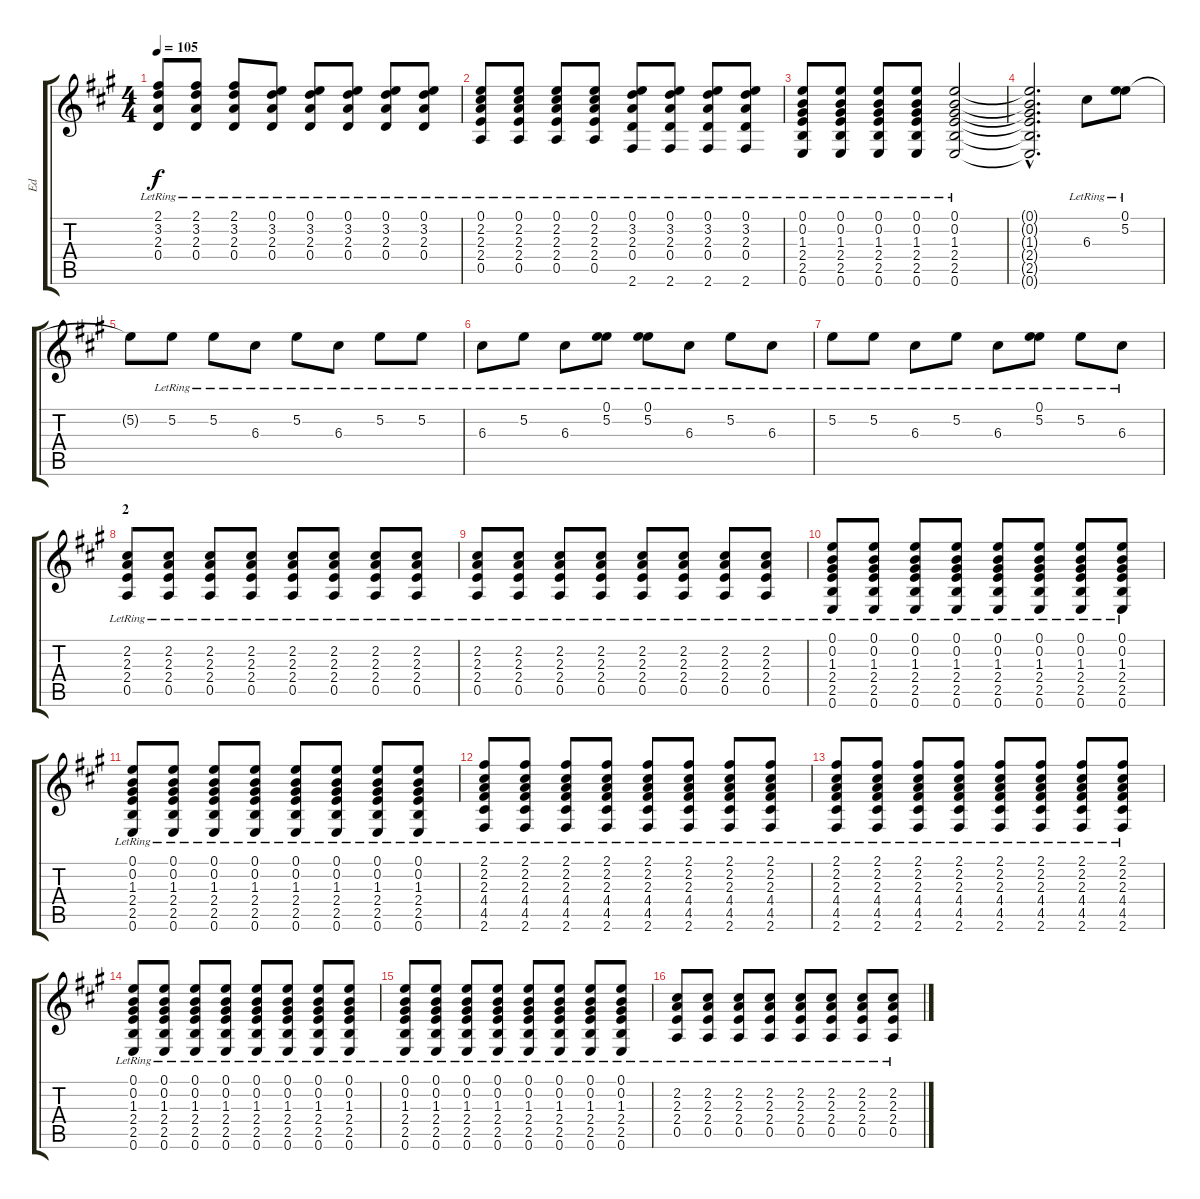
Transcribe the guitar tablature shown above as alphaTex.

\track ("Ed" "Ed") {instrument electricguitarjazz}
\staff {score tabs}
\tuning (E4 B3 G3 D3 A2 E2) {hide}
\ts (4 4)
\tempo 105
\clef g2
\ks a
(2.1{lr} 3.2{lr} 2.3{lr} 0.4{lr}).8{dy f} (2.1{lr} 3.2{lr} 2.3{lr} 0.4{lr}).8 (2.1{lr} 3.2{lr} 2.3{lr} 0.4{lr}).8 (0.1{lr} 3.2{lr} 2.3{lr} 0.4{lr}).8 (0.1{lr} 3.2{lr} 2.3{lr} 0.4{lr}).8 (0.1{lr} 3.2{lr} 2.3{lr} 0.4{lr}).8 (0.1{lr} 3.2{lr} 2.3{lr} 0.4{lr}).8 (0.1{lr} 3.2{lr} 2.3{lr} 0.4{lr}).8 |
(0.1{lr} 2.2{lr} 2.3{lr} 2.4{lr} 0.5{lr}).8 (0.1{lr} 2.2{lr} 2.3{lr} 2.4{lr} 0.5{lr}).8 (0.1{lr} 2.2{lr} 2.3{lr} 2.4{lr} 0.5{lr}).8 (0.1{lr} 2.2{lr} 2.3{lr} 2.4{lr} 0.5{lr}).8 (0.1{lr} 3.2{lr} 2.3{lr} 0.4{lr} 2.6{lr}).8 (0.1{lr} 3.2{lr} 2.3{lr} 0.4{lr} 2.6{lr}).8 (0.1{lr} 3.2{lr} 2.3{lr} 0.4{lr} 2.6{lr}).8 (0.1{lr} 3.2{lr} 2.3{lr} 0.4{lr} 2.6{lr}).8 |
(0.1{lr} 0.2{lr} 1.3{lr} 2.4{lr} 2.5{lr} 0.6{lr}).8 (0.1{lr} 0.2{lr} 1.3{lr} 2.4{lr} 2.5{lr} 0.6{lr}).8 (0.1{lr} 0.2{lr} 1.3{lr} 2.4{lr} 2.5{lr} 0.6{lr}).8 (0.1{lr} 0.2{lr} 1.3{lr} 2.4{lr} 2.5{lr} 0.6{lr}).8 (0.1{lr} 0.2{lr} 1.3{lr} 2.4{lr} 2.5{lr} 0.6{lr}).2 |
(0.1{hac t} 0.2{hac t} 1.3{hac t} 2.4{hac t} 2.5{hac t} 0.6{hac t}).2{d} 6.3{lr}.8{volume 10} (0.1{lr} 5.2{lr}).8 |
5.2{t}.8 5.2{lr}.8 5.2{lr}.8 6.3{lr}.8 5.2{lr}.8 6.3{lr}.8 5.2{lr}.8 5.2{lr}.8 |
6.3{lr}.8 5.2{lr}.8 6.3{lr}.8 (0.1{lr} 5.2{lr}).8 (0.1{lr} 5.2{lr}).8 6.3{lr}.8 5.2{lr}.8 6.3{lr}.8 |
5.2{lr}.8 5.2{lr}.8 6.3{lr}.8 5.2{lr}.8 6.3{lr}.8 (0.1{lr} 5.2{lr}).8 5.2{lr}.8 6.3{lr}.8 |
\section ("" "2")
(2.2{lr} 2.3{lr} 2.4{lr} 0.5{lr}).8{volume 8} (2.2{lr} 2.3{lr} 2.4{lr} 0.5{lr}).8 (2.2{lr} 2.3{lr} 2.4{lr} 0.5{lr}).8 (2.2{lr} 2.3{lr} 2.4{lr} 0.5{lr}).8 (2.2{lr} 2.3{lr} 2.4{lr} 0.5{lr}).8 (2.2{lr} 2.3{lr} 2.4{lr} 0.5{lr}).8 (2.2{lr} 2.3{lr} 2.4{lr} 0.5{lr}).8 (2.2{lr} 2.3{lr} 2.4{lr} 0.5{lr}).8 |
(2.2{lr} 2.3{lr} 2.4{lr} 0.5{lr}).8 (2.2{lr} 2.3{lr} 2.4{lr} 0.5{lr}).8 (2.2{lr} 2.3{lr} 2.4{lr} 0.5{lr}).8 (2.2{lr} 2.3{lr} 2.4{lr} 0.5{lr}).8 (2.2{lr} 2.3{lr} 2.4{lr} 0.5{lr}).8 (2.2{lr} 2.3{lr} 2.4{lr} 0.5{lr}).8 (2.2{lr} 2.3{lr} 2.4{lr} 0.5{lr}).8 (2.2{lr} 2.3{lr} 2.4{lr} 0.5{lr}).8 |
(0.1{lr} 0.2{lr} 1.3{lr} 2.4{lr} 2.5{lr} 0.6{lr}).8 (0.1{lr} 0.2{lr} 1.3{lr} 2.4{lr} 2.5{lr} 0.6{lr}).8 (0.1{lr} 0.2{lr} 1.3{lr} 2.4{lr} 2.5{lr} 0.6{lr}).8 (0.1{lr} 0.2{lr} 1.3{lr} 2.4{lr} 2.5{lr} 0.6{lr}).8 (0.1{lr} 0.2{lr} 1.3{lr} 2.4{lr} 2.5{lr} 0.6{lr}).8 (0.1{lr} 0.2{lr} 1.3{lr} 2.4{lr} 2.5{lr} 0.6{lr}).8 (0.1{lr} 0.2{lr} 1.3{lr} 2.4{lr} 2.5{lr} 0.6{lr}).8 (0.1{lr} 0.2{lr} 1.3{lr} 2.4{lr} 2.5{lr} 0.6{lr}).8 |
(0.1{lr} 0.2{lr} 1.3{lr} 2.4{lr} 2.5{lr} 0.6{lr}).8 (0.1{lr} 0.2{lr} 1.3{lr} 2.4{lr} 2.5{lr} 0.6{lr}).8 (0.1{lr} 0.2{lr} 1.3{lr} 2.4{lr} 2.5{lr} 0.6{lr}).8 (0.1{lr} 0.2{lr} 1.3{lr} 2.4{lr} 2.5{lr} 0.6{lr}).8 (0.1{lr} 0.2{lr} 1.3{lr} 2.4{lr} 2.5{lr} 0.6{lr}).8 (0.1{lr} 0.2{lr} 1.3{lr} 2.4{lr} 2.5{lr} 0.6{lr}).8 (0.1{lr} 0.2{lr} 1.3{lr} 2.4{lr} 2.5{lr} 0.6{lr}).8 (0.1{lr} 0.2{lr} 1.3{lr} 2.4{lr} 2.5{lr} 0.6{lr}).8 |
(2.1{lr} 2.2{lr} 2.3{lr} 4.4{lr} 4.5{lr} 2.6{lr}).8 (2.1{lr} 2.2{lr} 2.3{lr} 4.4{lr} 4.5{lr} 2.6{lr}).8 (2.1{lr} 2.2{lr} 2.3{lr} 4.4{lr} 4.5{lr} 2.6{lr}).8 (2.1{lr} 2.2{lr} 2.3{lr} 4.4{lr} 4.5{lr} 2.6{lr}).8 (2.1{lr} 2.2{lr} 2.3{lr} 4.4{lr} 4.5{lr} 2.6{lr}).8 (2.1{lr} 2.2{lr} 2.3{lr} 4.4{lr} 4.5{lr} 2.6{lr}).8 (2.1{lr} 2.2{lr} 2.3{lr} 4.4{lr} 4.5{lr} 2.6{lr}).8 (2.1{lr} 2.2{lr} 2.3{lr} 4.4{lr} 4.5{lr} 2.6{lr}).8 |
(2.1{lr} 2.2{lr} 2.3{lr} 4.4{lr} 4.5{lr} 2.6{lr}).8 (2.1{lr} 2.2{lr} 2.3{lr} 4.4{lr} 4.5{lr} 2.6{lr}).8 (2.1{lr} 2.2{lr} 2.3{lr} 4.4{lr} 4.5{lr} 2.6{lr}).8 (2.1{lr} 2.2{lr} 2.3{lr} 4.4{lr} 4.5{lr} 2.6{lr}).8 (2.1{lr} 2.2{lr} 2.3{lr} 4.4{lr} 4.5{lr} 2.6{lr}).8 (2.1{lr} 2.2{lr} 2.3{lr} 4.4{lr} 4.5{lr} 2.6{lr}).8 (2.1{lr} 2.2{lr} 2.3{lr} 4.4{lr} 4.5{lr} 2.6{lr}).8 (2.1{lr} 2.2{lr} 2.3{lr} 4.4{lr} 4.5{lr} 2.6{lr}).8 |
(0.1{lr} 0.2{lr} 1.3{lr} 2.4{lr} 2.5{lr} 0.6{lr}).8 (0.1{lr} 0.2{lr} 1.3{lr} 2.4{lr} 2.5{lr} 0.6{lr}).8 (0.1{lr} 0.2{lr} 1.3{lr} 2.4{lr} 2.5{lr} 0.6{lr}).8 (0.1{lr} 0.2{lr} 1.3{lr} 2.4{lr} 2.5{lr} 0.6{lr}).8 (0.1{lr} 0.2{lr} 1.3{lr} 2.4{lr} 2.5{lr} 0.6{lr}).8 (0.1{lr} 0.2{lr} 1.3{lr} 2.4{lr} 2.5{lr} 0.6{lr}).8 (0.1{lr} 0.2{lr} 1.3{lr} 2.4{lr} 2.5{lr} 0.6{lr}).8 (0.1{lr} 0.2{lr} 1.3{lr} 2.4{lr} 2.5{lr} 0.6{lr}).8 |
(0.1{lr} 0.2{lr} 1.3{lr} 2.4{lr} 2.5{lr} 0.6{lr}).8 (0.1{lr} 0.2{lr} 1.3{lr} 2.4{lr} 2.5{lr} 0.6{lr}).8 (0.1{lr} 0.2{lr} 1.3{lr} 2.4{lr} 2.5{lr} 0.6{lr}).8 (0.1{lr} 0.2{lr} 1.3{lr} 2.4{lr} 2.5{lr} 0.6{lr}).8 (0.1{lr} 0.2{lr} 1.3{lr} 2.4{lr} 2.5{lr} 0.6{lr}).8 (0.1{lr} 0.2{lr} 1.3{lr} 2.4{lr} 2.5{lr} 0.6{lr}).8 (0.1{lr} 0.2{lr} 1.3{lr} 2.4{lr} 2.5{lr} 0.6{lr}).8 (0.1{lr} 0.2{lr} 1.3{lr} 2.4{lr} 2.5{lr} 0.6{lr}).8 |
(2.2{lr} 2.3{lr} 2.4{lr} 0.5{lr}).8 (2.2{lr} 2.3{lr} 2.4{lr} 0.5{lr}).8 (2.2{lr} 2.3{lr} 2.4{lr} 0.5{lr}).8 (2.2{lr} 2.3{lr} 2.4{lr} 0.5{lr}).8 (2.2{lr} 2.3{lr} 2.4{lr} 0.5{lr}).8 (2.2{lr} 2.3{lr} 2.4{lr} 0.5{lr}).8 (2.2{lr} 2.3{lr} 2.4{lr} 0.5{lr}).8 (2.2{lr} 2.3{lr} 2.4{lr} 0.5{lr}).8
